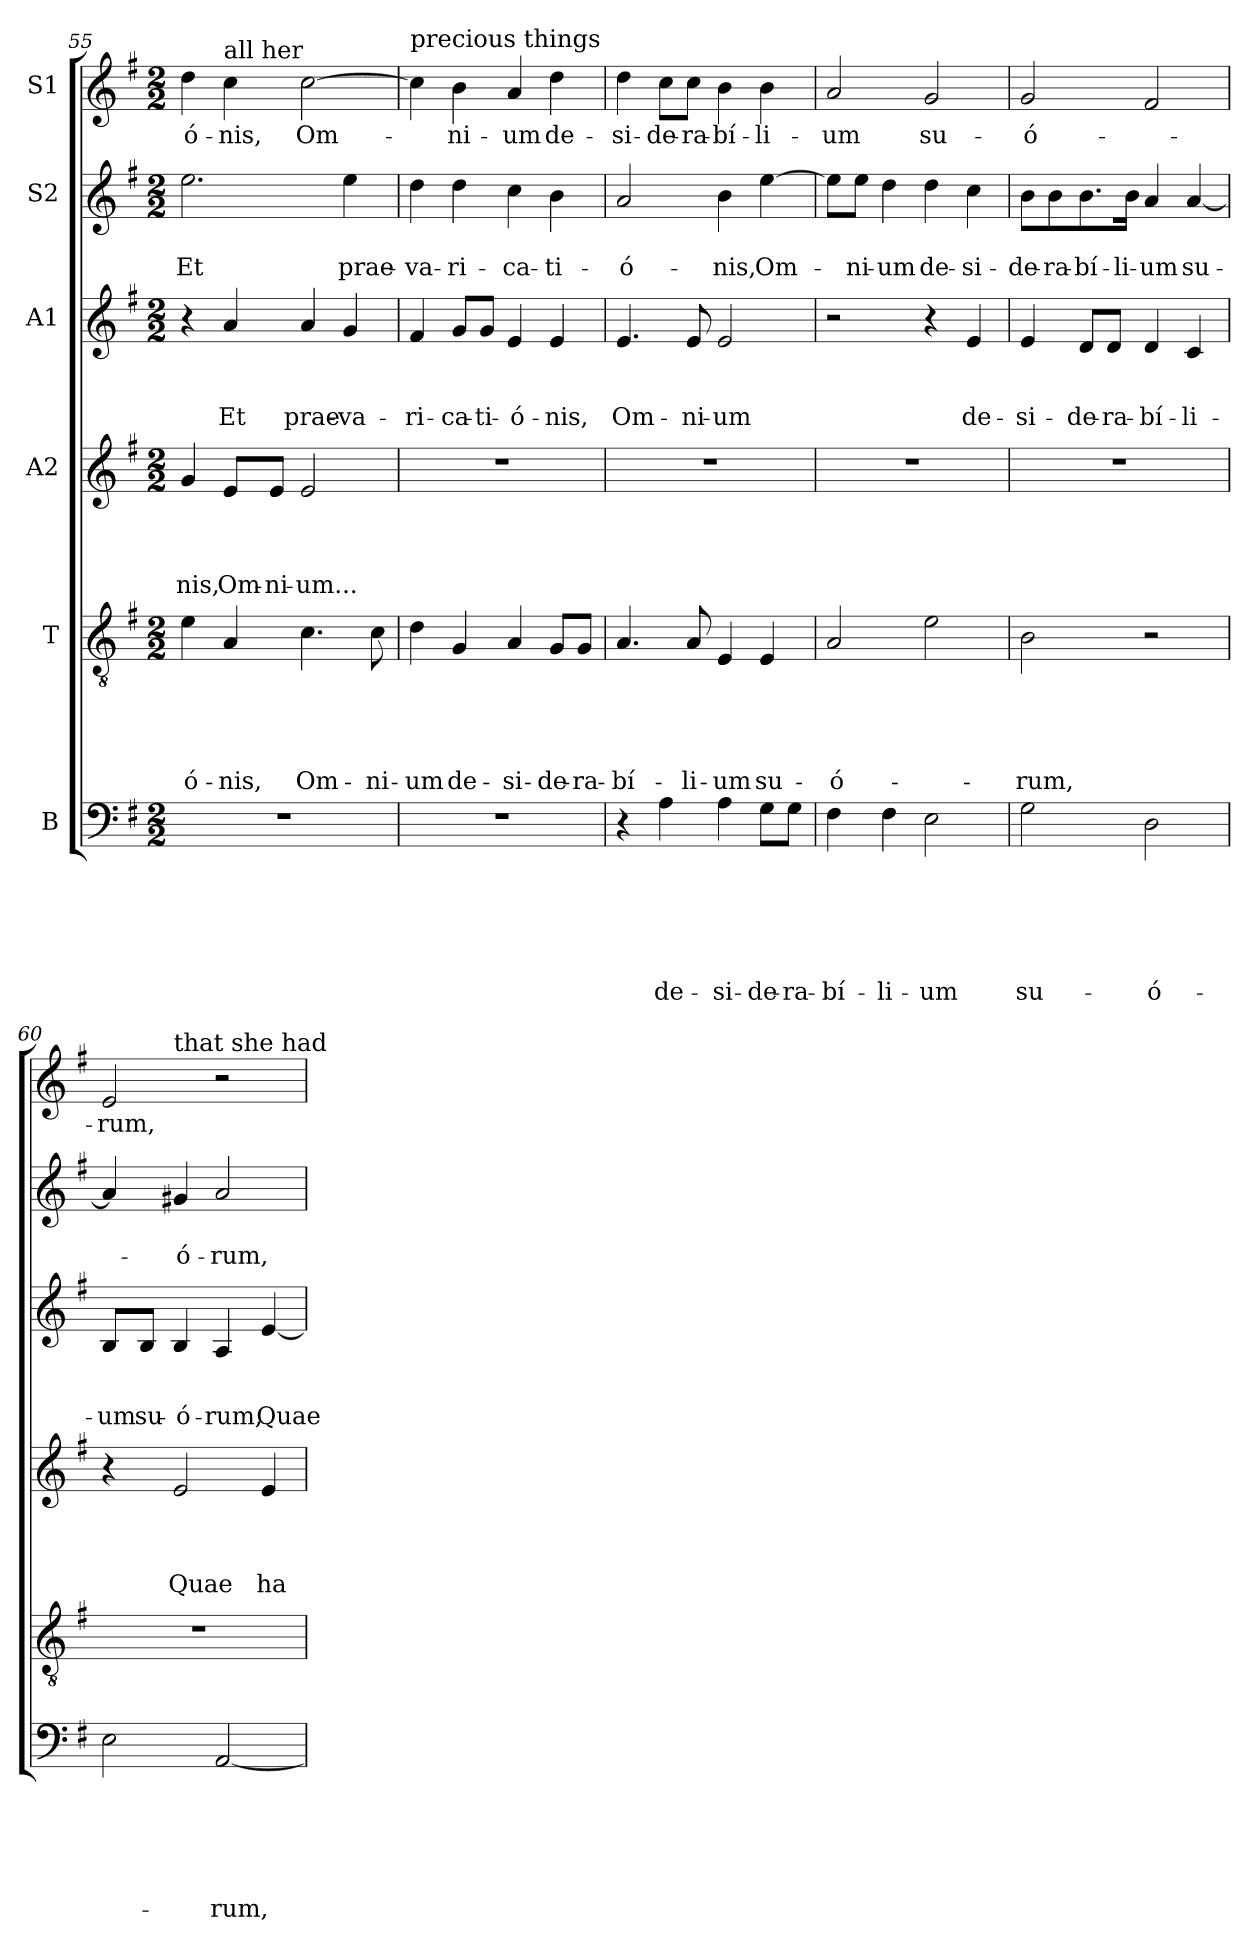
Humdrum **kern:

**kern	**text	**text	**text	**text	**text	**text	**kern	**text	**text	**text	**text	**text	**kern	**text	**text	**text	**text	**kern	**text	**text	**text	**kern	**text	**text	**kern	**text
*part6	*part6	*part6	*part6	*part6	*part6	*part6	*part5	*part5	*part5	*part5	*part5	*part5	*part4	*part4	*part4	*part4	*part4	*part3	*part3	*part3	*part3	*part2	*part2	*part2	*part1	*part1
*staff6	*staff6	*staff6	*staff6	*staff6	*staff6	*staff6	*staff5	*staff5	*staff5	*staff5	*staff5	*staff5	*staff4	*staff4	*staff4	*staff4	*staff4	*staff3	*staff3	*staff3	*staff3	*staff2	*staff2	*staff2	*staff1	*staff1
*I"B	*	*	*	*	*	*	*I"T	*	*	*	*	*	*I"A2	*	*	*	*	*I"A1	*	*	*	*I"S2	*	*	*I"S1	*
*clefF4	*	*	*	*	*	*	*clefGv2	*	*	*	*	*	*clefG2	*	*	*	*	*clefG2	*	*	*	*clefG2	*	*	*clefG2	*
*k[f#]	*	*	*	*	*	*	*k[f#]	*	*	*	*	*	*k[f#]	*	*	*	*	*k[f#]	*	*	*	*k[f#]	*	*	*k[f#]	*
*G:	*	*	*	*	*	*	*G:	*	*	*	*	*	*G:	*	*	*	*	*G:	*	*	*	*G:	*	*	*G:	*
*M2/2	*	*	*	*	*	*	*M2/2	*	*	*	*	*	*M2/2	*	*	*	*	*M2/2	*	*	*	*M2/2	*	*	*M2/2	*
=55	=55	=55	=55	=55	=55	=55	=55	=55	=55	=55	=55	=55	=55	=55	=55	=55	=55	=55	=55	=55	=55	=55	=55	=55	=55	=55
!	!	!	!	!	!	!	!	!	!	!	!	!LO:LY:b	!	!	!	!	!LO:LY:b	!	!	!	!	!	!	!LO:LY:b	!	!LO:LY:b
1r	.	.	.	.	.	.	4e\	.	.	.	.	-ó-	4g/	.	.	.	-nis,	4r	.	.	.	2.ee\	.	Et	4dd\	-ó-
!	!	!	!	!	!	!	!	!	!	!	!	!	!	!	!	!	!	!	!	!	!	!	!	!	!LO:TX:a:t=all her	!
!	!	!	!	!	!	!	!	!	!	!	!	!LO:LY:b	!	!	!	!	!LO:LY:b	!	!	!	!LO:LY:b	!	!	!	!	!LO:LY:b
.	.	.	.	.	.	.	4A/	.	.	.	.	-nis,	8e/L	.	.	.	Om-	4a/	.	.	Et	.	.	.	4cc\	-nis,
!	!	!	!	!	!	!	!	!	!	!	!	!	!	!	!	!	!LO:LY:b	!	!	!	!	!	!	!	!	!
.	.	.	.	.	.	.	.	.	.	.	.	.	8e/J	.	.	.	-ni-	.	.	.	.	.	.	.	.	.
!	!	!	!	!	!	!	!	!	!	!	!	!LO:LY:b	!	!	!	!	!LO:LY:b	!	!	!	!LO:LY:b	!	!	!	!	!LO:LY:b
.	.	.	.	.	.	.	4.c\	.	.	.	.	Om-	2e/	.	.	.	-um...	4a/	.	.	prae-	.	.	.	[2cc\	Om-
!	!	!	!	!	!	!	!	!	!	!	!	!	!	!	!	!	!	!	!	!	!LO:LY:b	!	!	!LO:LY:b	!	!
.	.	.	.	.	.	.	.	.	.	.	.	.	.	.	.	.	.	4g/	.	.	-va-	4ee\	.	prae-	.	.
!	!	!	!	!	!	!	!	!	!	!	!	!LO:LY:b	!	!	!	!	!	!	!	!	!	!	!	!	!	!
.	.	.	.	.	.	.	8c\	.	.	.	.	-ni-	.	.	.	.	.	.	.	.	.	.	.	.	.	.
=56	=56	=56	=56	=56	=56	=56	=56	=56	=56	=56	=56	=56	=56	=56	=56	=56	=56	=56	=56	=56	=56	=56	=56	=56	=56	=56
!	!	!	!	!	!	!	!	!	!	!	!	!	!	!	!	!	!	!	!	!	!	!	!	!	!LO:TX:a:t=precious things	!
!	!	!	!	!	!	!	!	!	!	!	!	!LO:LY:b	!	!	!	!	!	!	!	!	!LO:LY:b	!	!	!LO:LY:b	!	!
1r	.	.	.	.	.	.	4d\	.	.	.	.	-um	1r	.	.	.	.	4f#/	.	.	-ri-	4dd\	.	-va-	4cc\]	.
!	!	!	!	!	!	!	!	!	!	!	!	!LO:LY:b	!	!	!	!	!	!	!	!	!LO:LY:b	!	!	!LO:LY:b	!	!LO:LY:b
.	.	.	.	.	.	.	4G/	.	.	.	.	de-	.	.	.	.	.	8g/L	.	.	-ca-	4dd\	.	-ri-	4b\	-ni-
!	!	!	!	!	!	!	!	!	!	!	!	!	!	!	!	!	!	!	!	!	!LO:LY:b	!	!	!	!	!
.	.	.	.	.	.	.	.	.	.	.	.	.	.	.	.	.	.	8g/J	.	.	-ti-	.	.	.	.	.
!	!	!	!	!	!	!	!	!	!	!	!	!LO:LY:b	!	!	!	!	!	!	!	!	!LO:LY:b	!	!	!LO:LY:b	!	!LO:LY:b
.	.	.	.	.	.	.	4A/	.	.	.	.	-si-	.	.	.	.	.	4e/	.	.	-ó-	4cc\	.	-ca-	4a/	-um
!	!	!	!	!	!	!	!	!	!	!	!	!LO:LY:b	!	!	!	!	!	!	!	!	!LO:LY:b	!	!	!LO:LY:b	!	!LO:LY:b
.	.	.	.	.	.	.	8G/L	.	.	.	.	-de-	.	.	.	.	.	4e/	.	.	-nis,	4b\	.	-ti-	4dd\	de-
!	!	!	!	!	!	!	!	!	!	!	!	!LO:LY:b	!	!	!	!	!	!	!	!	!	!	!	!	!	!
.	.	.	.	.	.	.	8G/J	.	.	.	.	-ra-	.	.	.	.	.	.	.	.	.	.	.	.	.	.
=57	=57	=57	=57	=57	=57	=57	=57	=57	=57	=57	=57	=57	=57	=57	=57	=57	=57	=57	=57	=57	=57	=57	=57	=57	=57	=57
!	!	!	!	!	!	!	!	!	!	!	!	!LO:LY:b	!	!	!	!	!	!	!	!	!LO:LY:b	!	!	!LO:LY:b	!	!LO:LY:b
4r	.	.	.	.	.	.	4.A/	.	.	.	.	-bí-	1r	.	.	.	.	4.e/	.	.	Om-	2a/	.	-ó-	4dd\	-si-
!	!	!	!	!	!	!LO:LY:b	!	!	!	!	!	!	!	!	!	!	!	!	!	!	!	!	!	!	!	!LO:LY:b
4A\	.	.	.	.	.	de-	.	.	.	.	.	.	.	.	.	.	.	.	.	.	.	.	.	.	8cc\L	-de-
!	!	!	!	!	!	!	!	!	!	!	!	!LO:LY:b	!	!	!	!	!	!	!	!	!LO:LY:b	!	!	!	!	!LO:LY:b
.	.	.	.	.	.	.	8A/	.	.	.	.	-li-	.	.	.	.	.	8e/	.	.	-ni-	.	.	.	8cc\J	-ra-
!	!	!	!	!	!	!LO:LY:b	!	!	!	!	!	!LO:LY:b	!	!	!	!	!	!	!	!	!LO:LY:b	!	!	!LO:LY:b	!	!LO:LY:b
4A\	.	.	.	.	.	-si-	4E/	.	.	.	.	-um	.	.	.	.	.	2e/	.	.	-um	4b\	.	-nis,	4b\	-bí-
!	!	!	!	!	!	!LO:LY:b	!	!	!	!	!	!LO:LY:b	!	!	!	!	!	!	!	!	!	!	!	!LO:LY:b	!	!LO:LY:b
8G\L	.	.	.	.	.	-de-	4E/	.	.	.	.	su-	.	.	.	.	.	.	.	.	.	[4ee\	.	Om-	4b\	-li-
!	!	!	!	!	!	!LO:LY:b	!	!	!	!	!	!	!	!	!	!	!	!	!	!	!	!	!	!	!	!
8G\J	.	.	.	.	.	-ra-	.	.	.	.	.	.	.	.	.	.	.	.	.	.	.	.	.	.	.	.
=58	=58	=58	=58	=58	=58	=58	=58	=58	=58	=58	=58	=58	=58	=58	=58	=58	=58	=58	=58	=58	=58	=58	=58	=58	=58	=58
!	!	!	!	!	!	!LO:LY:b	!	!	!	!	!	!LO:LY:b	!	!	!	!	!	!	!	!	!	!	!	!	!	!LO:LY:b
4F#\	.	.	.	.	.	-bí-	2A/	.	.	.	.	-ó-	1r	.	.	.	.	2r	.	.	.	8ee\L]	.	.	2a/	-um
!	!	!	!	!	!	!	!	!	!	!	!	!	!	!	!	!	!	!	!	!	!	!	!	!LO:LY:b	!	!
.	.	.	.	.	.	.	.	.	.	.	.	.	.	.	.	.	.	.	.	.	.	8ee\J	.	-ni-	.	.
!	!	!	!	!	!	!LO:LY:b	!	!	!	!	!	!	!	!	!	!	!	!	!	!	!	!	!	!LO:LY:b	!	!
4F#\	.	.	.	.	.	-li-	.	.	.	.	.	.	.	.	.	.	.	.	.	.	.	4dd\	.	-um	.	.
!	!	!	!	!	!	!LO:LY:b	!	!	!	!	!	!	!	!	!	!	!	!	!	!	!	!	!	!LO:LY:b	!	!LO:LY:b
2E\	.	.	.	.	.	-um	2e\	.	.	.	.	.	.	.	.	.	.	4r	.	.	.	4dd\	.	de-	2g/	su-
!	!	!	!	!	!	!	!	!	!	!	!	!	!	!	!	!	!	!	!	!	!LO:LY:b	!	!	!LO:LY:b	!	!
.	.	.	.	.	.	.	.	.	.	.	.	.	.	.	.	.	.	4e/	.	.	de-	4cc\	.	-si-	.	.
!!LO:PB:g=z
=59	=59	=59	=59	=59	=59	=59	=59	=59	=59	=59	=59	=59	=59	=59	=59	=59	=59	=59	=59	=59	=59	=59	=59	=59	=59	=59
!	!	!	!	!	!	!LO:LY:b	!	!	!	!	!	!LO:LY:b	!	!	!	!	!	!	!	!	!LO:LY:b	!	!	!LO:LY:b	!	!LO:LY:b
2G\	.	.	.	.	.	su-	2B\	.	.	.	.	-rum,	1r	.	.	.	.	4e/	.	.	-si-	8b\L	.	-de-	2g/	-ó-
!	!	!	!	!	!	!	!	!	!	!	!	!	!	!	!	!	!	!	!	!	!	!	!	!LO:LY:b	!	!
.	.	.	.	.	.	.	.	.	.	.	.	.	.	.	.	.	.	.	.	.	.	8b\	.	-ra-	.	.
!	!	!	!	!	!	!	!	!	!	!	!	!	!	!	!	!	!	!	!	!	!LO:LY:b	!	!	!LO:LY:b	!	!
.	.	.	.	.	.	.	.	.	.	.	.	.	.	.	.	.	.	8d/L	.	.	-de-	8.b\	.	-bí-	.	.
!	!	!	!	!	!	!	!	!	!	!	!	!	!	!	!	!	!	!	!	!	!LO:LY:b	!	!	!	!	!
.	.	.	.	.	.	.	.	.	.	.	.	.	.	.	.	.	.	8d/J	.	.	-ra-	.	.	.	.	.
!	!	!	!	!	!	!	!	!	!	!	!	!	!	!	!	!	!	!	!	!	!	!	!	!LO:LY:b	!	!
.	.	.	.	.	.	.	.	.	.	.	.	.	.	.	.	.	.	.	.	.	.	16b\Jk	.	-li-	.	.
!	!	!	!	!	!	!LO:LY:b	!	!	!	!	!	!	!	!	!	!	!	!	!	!	!LO:LY:b	!	!	!LO:LY:b	!	!
2D\	.	.	.	.	.	-ó-	2r	.	.	.	.	.	.	.	.	.	.	4d/	.	.	-bí-	4a/	.	-um	2f#/	.
!	!	!	!	!	!	!	!	!	!	!	!	!	!	!	!	!	!	!	!	!	!LO:LY:b	!	!	!LO:LY:b	!	!
.	.	.	.	.	.	.	.	.	.	.	.	.	.	.	.	.	.	4c/	.	.	-li-	[4a/	.	su-	.	.
=60	=60	=60	=60	=60	=60	=60	=60	=60	=60	=60	=60	=60	=60	=60	=60	=60	=60	=60	=60	=60	=60	=60	=60	=60	=60	=60
!	!	!	!	!	!	!	!	!	!	!	!	!	!	!	!	!	!	!	!	!	!LO:LY:b	!	!	!	!	!LO:LY:b
*	*	*	*	*	*	*	*	*	*	*	*	*	*	*	*	*	*	*	*	*	*	*	*	*	*^	*
2E\	.	.	.	.	.	.	1r	.	.	.	.	.	4r	.	.	.	.	8B/L	.	.	-um	4a/]	.	.	2e/	4ryy	-rum,
!	!	!	!	!	!	!	!	!	!	!	!	!	!	!	!	!	!	!	!	!	!LO:LY:b	!	!	!	!	!	!
.	.	.	.	.	.	.	.	.	.	.	.	.	.	.	.	.	.	8B/J	.	.	su-	.	.	.	.	.	.
!	!	!	!	!	!	!	!	!	!	!	!	!	!	!	!	!	!	!	!	!	!	!	!	!	!	!LO:TX:a:t=that she had	!
!	!	!	!	!	!	!	!	!	!	!	!	!	!	!	!	!	!LO:LY:b	!	!	!	!LO:LY:b	!	!	!LO:LY:b	!	!	!
.	.	.	.	.	.	.	.	.	.	.	.	.	2e/	.	.	.	Quae	4B/	.	.	-ó-	4g#X/	.	-ó-	.	2.ryy	.
!	!	!	!	!	!	!LO:LY:b	!	!	!	!	!	!	!	!	!	!	!	!	!	!	!LO:LY:b	!	!	!LO:LY:b	!	!	!
[2AA/	.	.	.	.	.	-rum,	.	.	.	.	.	.	.	.	.	.	.	4A/	.	.	-rum,	2a/	.	-rum,	2r	.	.
!	!	!	!	!	!	!	!	!	!	!	!	!	!	!	!	!	!LO:LY:b	!	!	!	!LO:LY:b	!	!	!	!	!	!
.	.	.	.	.	.	.	.	.	.	.	.	.	4e/	.	.	.	ha-	[4e/	.	.	Quae	.	.	.	.	.	.
*	*	*	*	*	*	*	*	*	*	*	*	*	*	*	*	*	*	*	*	*	*	*	*	*	*v	*v	*
=	=	=	=	=	=	=	=	=	=	=	=	=	=	=	=	=	=	=	=	=	=	=	=	=	=	=
*-	*-	*-	*-	*-	*-	*-	*-	*-	*-	*-	*-	*-	*-	*-	*-	*-	*-	*-	*-	*-	*-	*-	*-	*-	*-	*-
